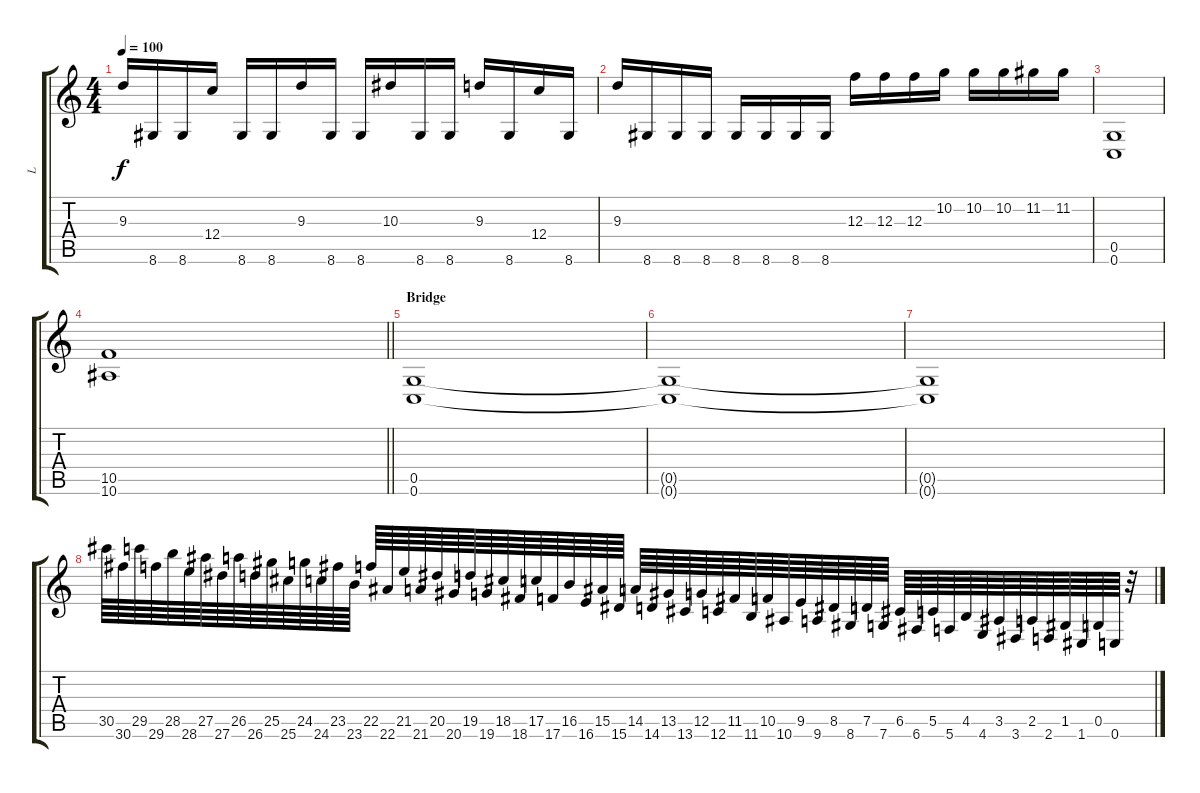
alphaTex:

\track ("L" "L") {instrument distortionguitar}
\staff {score tabs}
\tuning (D4 A3 F3 C3 G2 C2) {hide}
\ts (4 4)
\tempo 100
\clef g2
\ks c
9.3.16{dy f} 8.6.16 8.6.16 12.4.16 8.6.16 8.6.16 9.3.16 8.6.16 8.6.16 10.3.16 8.6.16 8.6.16 9.3.16 8.6.16 12.4.16 8.6.16 |
9.3.16 8.6.16 8.6.16 8.6.16 8.6.16 8.6.16 8.6.16 8.6.16 12.3.16 12.3.16 12.3.16 10.2.16 10.2.16 10.2.16 11.2.16 11.2.16 |
(0.5 0.6).1 |
\barLineRight lightlight
(10.5 10.6).1 |
\section ("" "Bridge")
(0.5 0.6).1 |
(0.5{t} 0.6{t}).1 |
(0.5{t} 0.6{t}).1 |
30.5.64{instrument guitarfretnoise} 30.6.64 29.5.64 29.6.64 28.5.64 28.6.64 27.5.64 27.6.64 26.5.64 26.6.64 25.5.64 25.6.64 24.5.64 24.6.64 23.5.64 23.6.64 22.5.64 22.6.64 21.5.64 21.6.64 20.5.64 20.6.64 19.5.64 19.6.64 18.5.64 18.6.64 17.5.64 17.6.64 16.5.64 16.6.64 15.5.64 15.6.64 14.5.64 14.6.64 13.5.64 13.6.64 12.5.64 12.6.64 11.5.64 11.6.64 10.5.64 10.6.64 9.5.64 9.6.64 8.5.64 8.6.64 7.5.64 7.6.64 6.5.64 6.6.64 5.5.64 5.6.64 4.5.64 4.6.64 3.5.64 3.6.64 2.5.64 2.6.64 1.5.64 1.6.64 0.5.64 0.6.64 r.32
